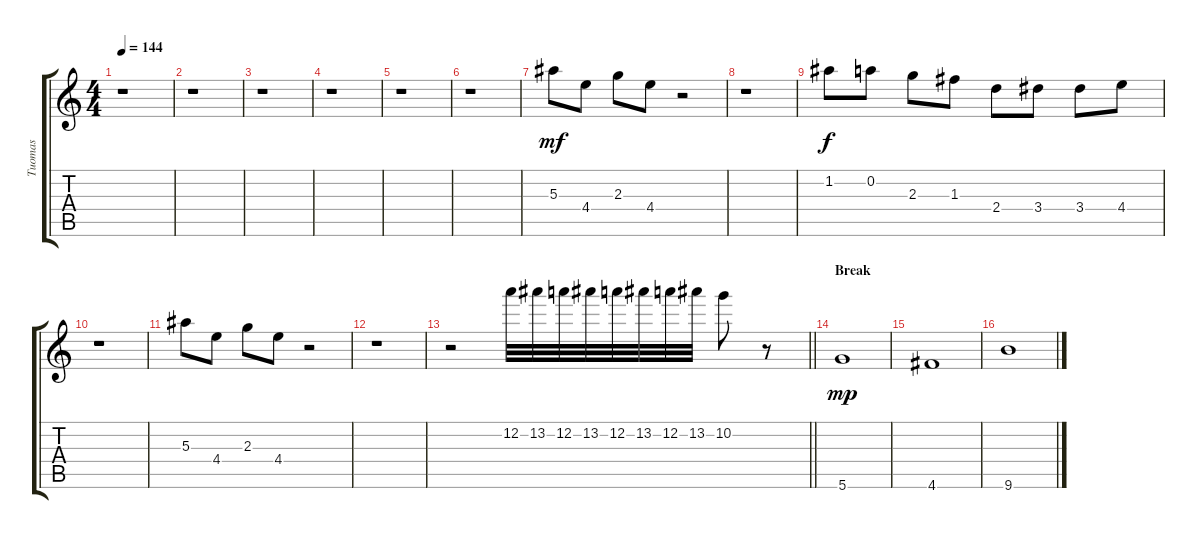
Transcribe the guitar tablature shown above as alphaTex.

\track ("Tuomas" "Tuomas") {instrument celesta}
\staff {score tabs}
\tuning (D6 A5 F5 C5 G4 D4) {hide}
\ts (4 4)
\tempo 144
\clef g2
\ks c
r.1{dy fff} |
r.1 |
r.1 |
r.1 |
r.1 |
r.1 |
5.3.8{dy mf} 4.4.8 2.3.8 4.4.8 r.2 |
r.1 |
1.2.8{dy f} 0.2.8 2.3.8 1.3.8 2.4.8 3.4.8 3.4.8 4.4.8 |
r.1 |
5.3.8 4.4.8 2.3.8 4.4.8 r.2 |
r.1 |
\barLineRight lightlight
r.2 12.2.32 13.2.32 12.2.32 13.2.32 12.2.32 13.2.32 12.2.32 13.2.32 10.2.8 r.8{volume 0} |
\section ("" "Break")
5.6.1{dy mp volume 16 instrument synthvoice} |
4.6.1 |
9.6.1
